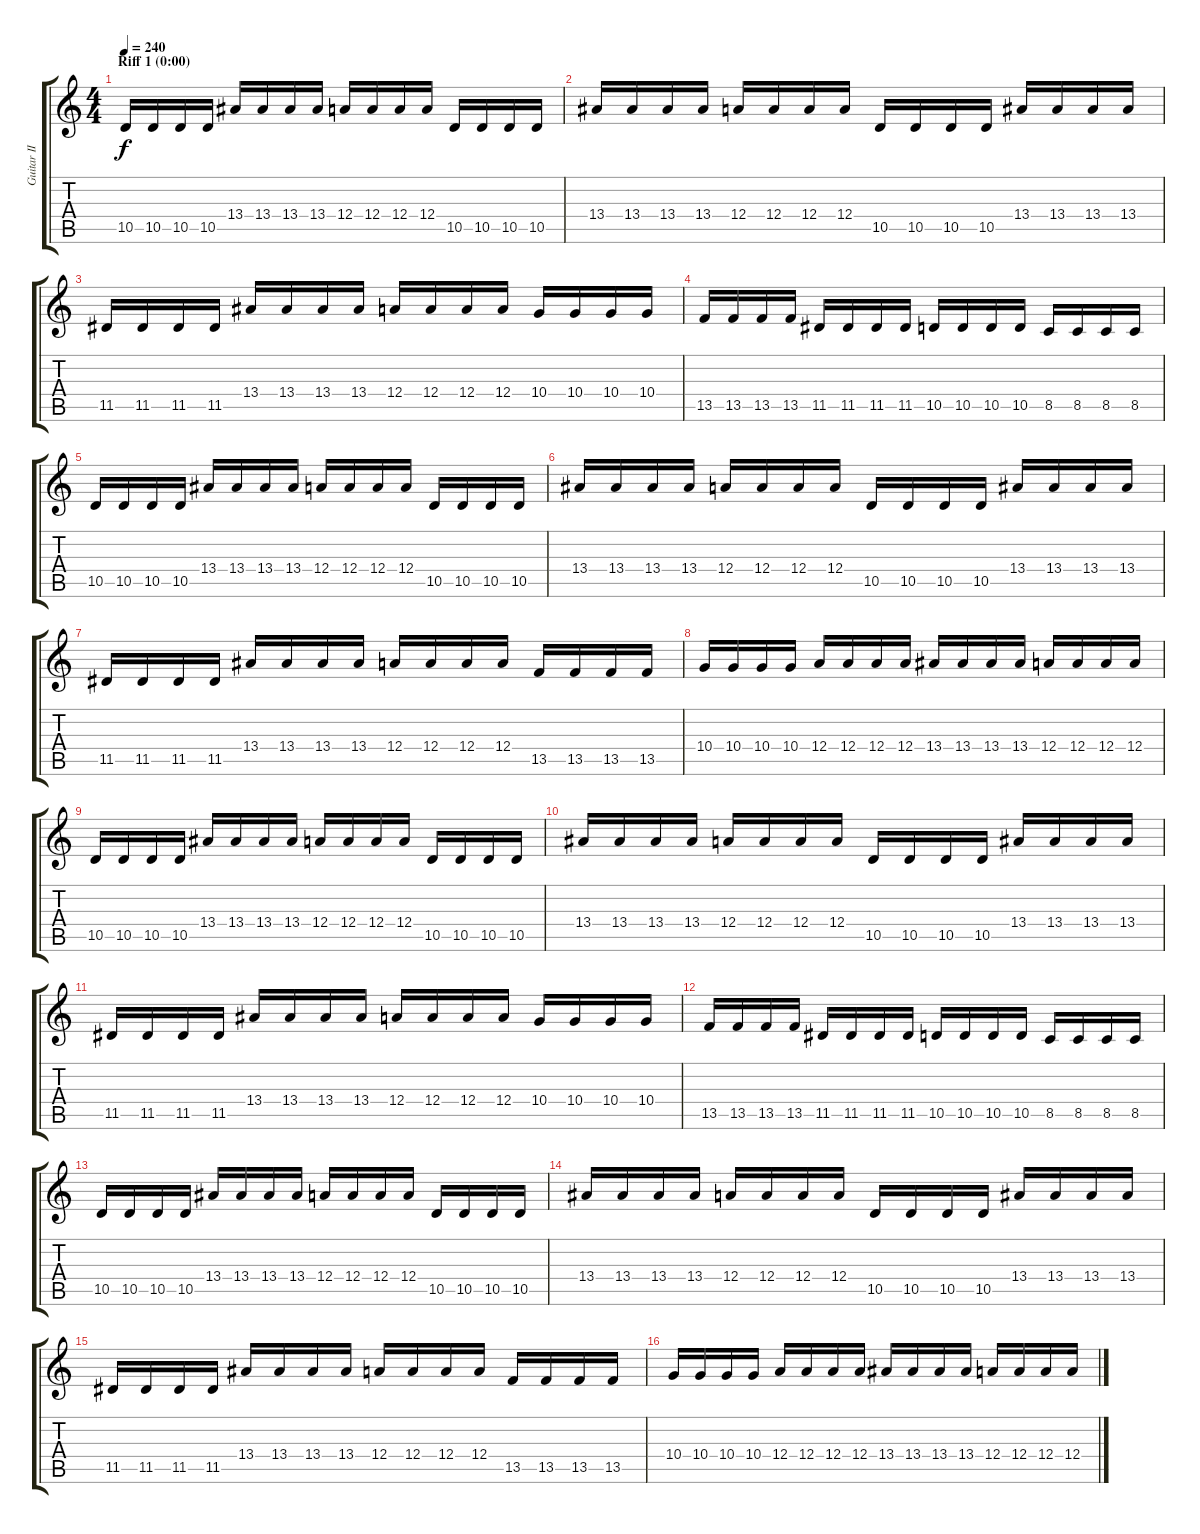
\track ("Guitar II" "Guitar II") {instrument distortionguitar}
\staff {score tabs}
\tuning (B3 Gb3 D3 A2 E2 B1) {hide}
\ts (4 4)
\section ("" "Riff 1 (0:00)")
\tempo 240
\clef g2
\ks c
10.5.16{dy f instrument distortionguitar} 10.5.16 10.5.16 10.5.16 13.4.16 13.4.16 13.4.16 13.4.16 12.4.16 12.4.16 12.4.16 12.4.16 10.5.16 10.5.16 10.5.16 10.5.16 |
13.4.16 13.4.16 13.4.16 13.4.16 12.4.16 12.4.16 12.4.16 12.4.16 10.5.16 10.5.16 10.5.16 10.5.16 13.4.16 13.4.16 13.4.16 13.4.16 |
11.5.16 11.5.16 11.5.16 11.5.16 13.4.16 13.4.16 13.4.16 13.4.16 12.4.16 12.4.16 12.4.16 12.4.16 10.4.16 10.4.16 10.4.16 10.4.16 |
13.5.16 13.5.16 13.5.16 13.5.16 11.5.16 11.5.16 11.5.16 11.5.16 10.5.16 10.5.16 10.5.16 10.5.16 8.5.16 8.5.16 8.5.16 8.5.16 |
10.5.16 10.5.16 10.5.16 10.5.16 13.4.16 13.4.16 13.4.16 13.4.16 12.4.16 12.4.16 12.4.16 12.4.16 10.5.16 10.5.16 10.5.16 10.5.16 |
13.4.16 13.4.16 13.4.16 13.4.16 12.4.16 12.4.16 12.4.16 12.4.16 10.5.16 10.5.16 10.5.16 10.5.16 13.4.16 13.4.16 13.4.16 13.4.16 |
11.5.16 11.5.16 11.5.16 11.5.16 13.4.16 13.4.16 13.4.16 13.4.16 12.4.16 12.4.16 12.4.16 12.4.16 13.5.16 13.5.16 13.5.16 13.5.16 |
10.4.16 10.4.16 10.4.16 10.4.16 12.4.16 12.4.16 12.4.16 12.4.16 13.4.16 13.4.16 13.4.16 13.4.16 12.4.16 12.4.16 12.4.16 12.4.16 |
10.5.16 10.5.16 10.5.16 10.5.16 13.4.16 13.4.16 13.4.16 13.4.16 12.4.16 12.4.16 12.4.16 12.4.16 10.5.16 10.5.16 10.5.16 10.5.16 |
13.4.16 13.4.16 13.4.16 13.4.16 12.4.16 12.4.16 12.4.16 12.4.16 10.5.16 10.5.16 10.5.16 10.5.16 13.4.16 13.4.16 13.4.16 13.4.16 |
11.5.16 11.5.16 11.5.16 11.5.16 13.4.16 13.4.16 13.4.16 13.4.16 12.4.16 12.4.16 12.4.16 12.4.16 10.4.16 10.4.16 10.4.16 10.4.16 |
13.5.16 13.5.16 13.5.16 13.5.16 11.5.16 11.5.16 11.5.16 11.5.16 10.5.16 10.5.16 10.5.16 10.5.16 8.5.16 8.5.16 8.5.16 8.5.16 |
10.5.16 10.5.16 10.5.16 10.5.16 13.4.16 13.4.16 13.4.16 13.4.16 12.4.16 12.4.16 12.4.16 12.4.16 10.5.16 10.5.16 10.5.16 10.5.16 |
13.4.16 13.4.16 13.4.16 13.4.16 12.4.16 12.4.16 12.4.16 12.4.16 10.5.16 10.5.16 10.5.16 10.5.16 13.4.16 13.4.16 13.4.16 13.4.16 |
11.5.16 11.5.16 11.5.16 11.5.16 13.4.16 13.4.16 13.4.16 13.4.16 12.4.16 12.4.16 12.4.16 12.4.16 13.5.16 13.5.16 13.5.16 13.5.16 |
10.4.16 10.4.16 10.4.16 10.4.16 12.4.16 12.4.16 12.4.16 12.4.16 13.4.16 13.4.16 13.4.16 13.4.16 12.4.16 12.4.16 12.4.16 12.4.16
